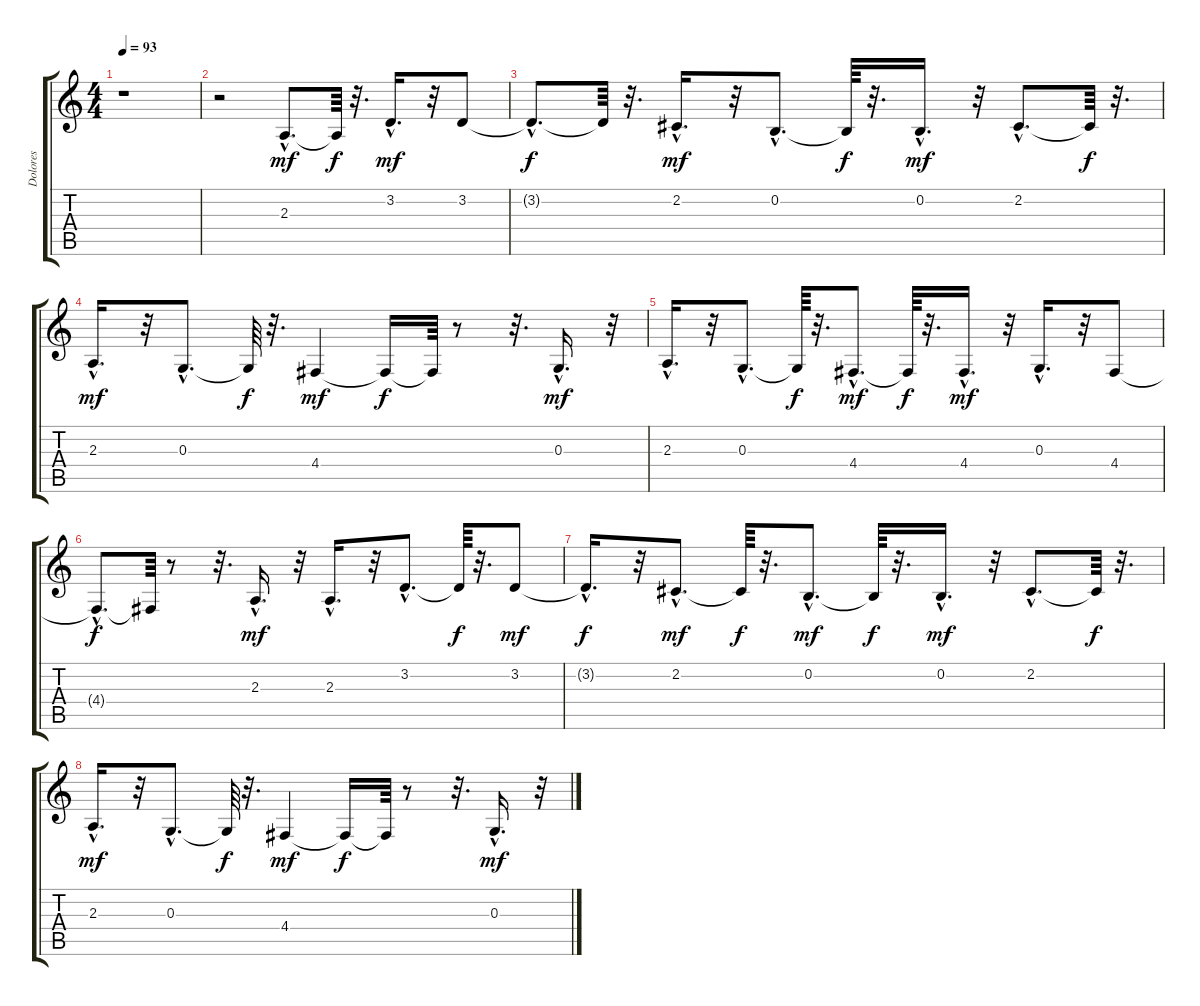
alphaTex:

\track ("Dolores " "Dolores ") {instrument panflute}
\staff {score tabs}
\tuning (E4 B3 G3 D3 A2 E2) {hide}
\ts (4 4)
\tempo 93
\clef g2
\ks c
r.1{dy f} |
r.2 2.3{hac}.8{d dy mf} 2.3{t}.64{dy f} r.32{d} 3.2{hac}.16{d dy mf} r.32 3.2.8 |
3.2{hac t}.8{d dy f} 3.2{t}.64 r.32{d} 2.2{hac}.16{d dy mf} r.32 0.2{hac}.8{d} 0.2{t}.64{dy f} r.32{d} 0.2{hac}.16{d dy mf} r.32 2.2{hac}.8{d} 2.2{t}.64{dy f} r.32{d} |
2.3{hac}.16{d dy mf} r.32 0.3{hac}.8{d} 0.3{t}.64{dy f} r.32{d} 4.4.4{dy mf} 4.4{t}.16{dy f} 4.4{t}.64 r.8 r.32{d} 0.3{hac}.16{d dy mf} r.32 |
2.3{hac}.16{d} r.32 0.3{hac}.8{d} 0.3{t}.64{dy f} r.32{d} 4.4{hac}.8{d dy mf} 4.4{t}.64{dy f} r.32{d} 4.4{hac}.16{d dy mf} r.32 0.3{hac}.16{d} r.32 4.4.8 |
4.4{hac t}.8{d dy f} 4.4{t}.64 r.8 r.32{d} 2.3{hac}.16{d dy mf} r.32 2.3{hac}.16{d} r.32 3.2{hac}.8{d} 3.2{t}.64{dy f} r.32{d} 3.2.8{dy mf} |
3.2{hac t}.16{d dy f} r.32 2.2{hac}.8{d dy mf} 2.2{t}.64{dy f} r.32{d} 0.2{hac}.8{d dy mf} 0.2{t}.64{dy f} r.32{d} 0.2{hac}.16{d dy mf} r.32 2.2{hac}.8{d} 2.2{t}.64{dy f} r.32{d} |
2.3{hac}.16{d dy mf} r.32 0.3{hac}.8{d} 0.3{t}.64{dy f} r.32{d} 4.4.4{dy mf} 4.4{t}.16{dy f} 4.4{t}.64 r.8 r.32{d} 0.3{hac}.16{d dy mf} r.32
